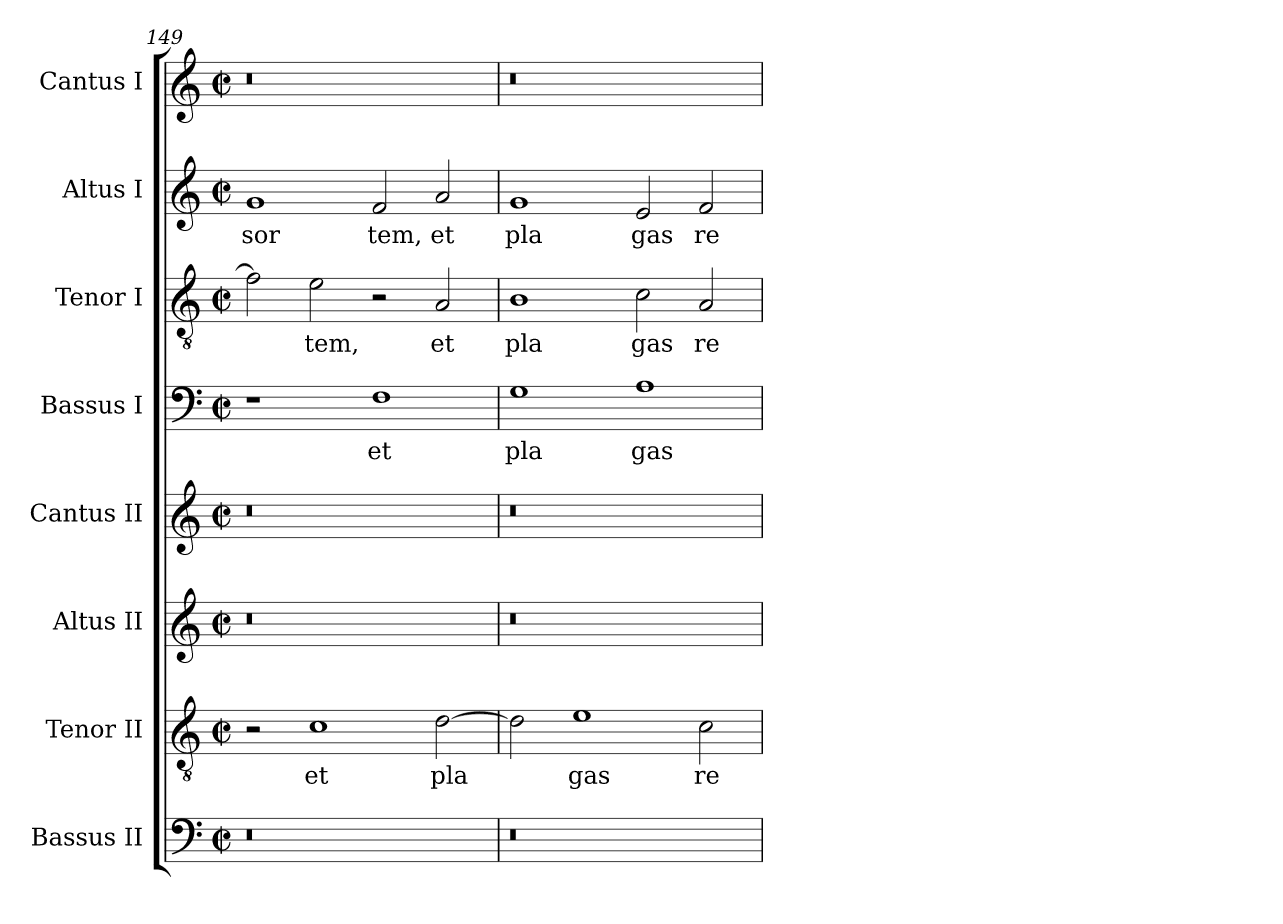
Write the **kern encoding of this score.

**kern	**kern	**text	**kern	**kern	**kern	**text	**kern	**text	**kern	**text	**kern
*part8	*part7	*part7	*part6	*part5	*part4	*part4	*part3	*part3	*part2	*part2	*part1
*staff8	*staff7	*staff7	*staff6	*staff5	*staff4	*staff4	*staff3	*staff3	*staff2	*staff2	*staff1
*I"Bassus II	*I"Tenor II	*	*I"Altus II	*I"Cantus II	*I"Bassus I	*	*I"Tenor I	*	*I"Altus I	*	*I"Cantus I
*clefF4	*clefGv2	*	*clefG2	*clefG2	*clefF4	*	*clefGv2	*	*clefG2	*	*clefG2
*k[]	*	*	*	*	*	*	*	*	*	*	*
*C:	*	*	*	*	*	*	*	*	*	*	*
*M2/2	*M2/2	*	*M2/2	*M2/2	*M2/2	*	*M2/2	*	*M2/2	*	*M2/2
*met(c|)	*met(c|)	*	*met(c|)	*met(c|)	*met(c|)	*	*met(c|)	*	*met(c|)	*	*met(c|)
=149	=149	=149	=149	=149	=149	=149	=149	=149	=149	=149	=149
!	!	!	!	!	!	!	!	!	!	!LO:LY:b:cj	!
0r	2r	.	0r	0r	1r	.	2f\]	.	1g	sor	0r
!	!	!LO:LY:b:cj	!	!	!	!	!	!LO:LY:b:cj	!	!	!
.	1c	et	.	.	.	.	2e\	tem,	.	.	.
!	!	!	!	!	!	!LO:LY:b:cj	!	!	!	!LO:LY:b:cj	!
.	.	.	.	.	1F	et	2r	.	2f/	tem,	.
!	!	!LO:LY:b	!	!	!	!	!	!LO:LY:b:cj	!	!LO:LY:b:cj	!
.	[>2d\	pla	.	.	.	.	2A/	et	2a/	et	.
=150	=150	=150	=150	=150	=150	=150	=150	=150	=150	=150	=150
!	!	!	!	!	!	!LO:LY:b:cj	!	!LO:LY:b:cj	!	!LO:LY:b:cj	!
0r	2d\]	.	0r	0r	1G	pla	1B	pla	1g	pla	0r
!	!	!LO:LY:b:cj	!	!	!	!	!	!	!	!	!
.	1e	gas	.	.	.	.	.	.	.	.	.
!	!	!	!	!	!	!LO:LY:b:cj	!	!LO:LY:b:cj	!	!LO:LY:b:cj	!
.	.	.	.	.	1A	gas	2c\	gas	2e/	gas	.
!	!	!LO:LY:b:cj	!	!	!	!	!	!LO:LY:b:cj	!	!LO:LY:b:cj	!
.	2c\	re	.	.	.	.	2A/	re	2f/	re	.
=	=	=	=	=	=	=	=	=	=	=	=
*-	*-	*-	*-	*-	*-	*-	*-	*-	*-	*-	*-
